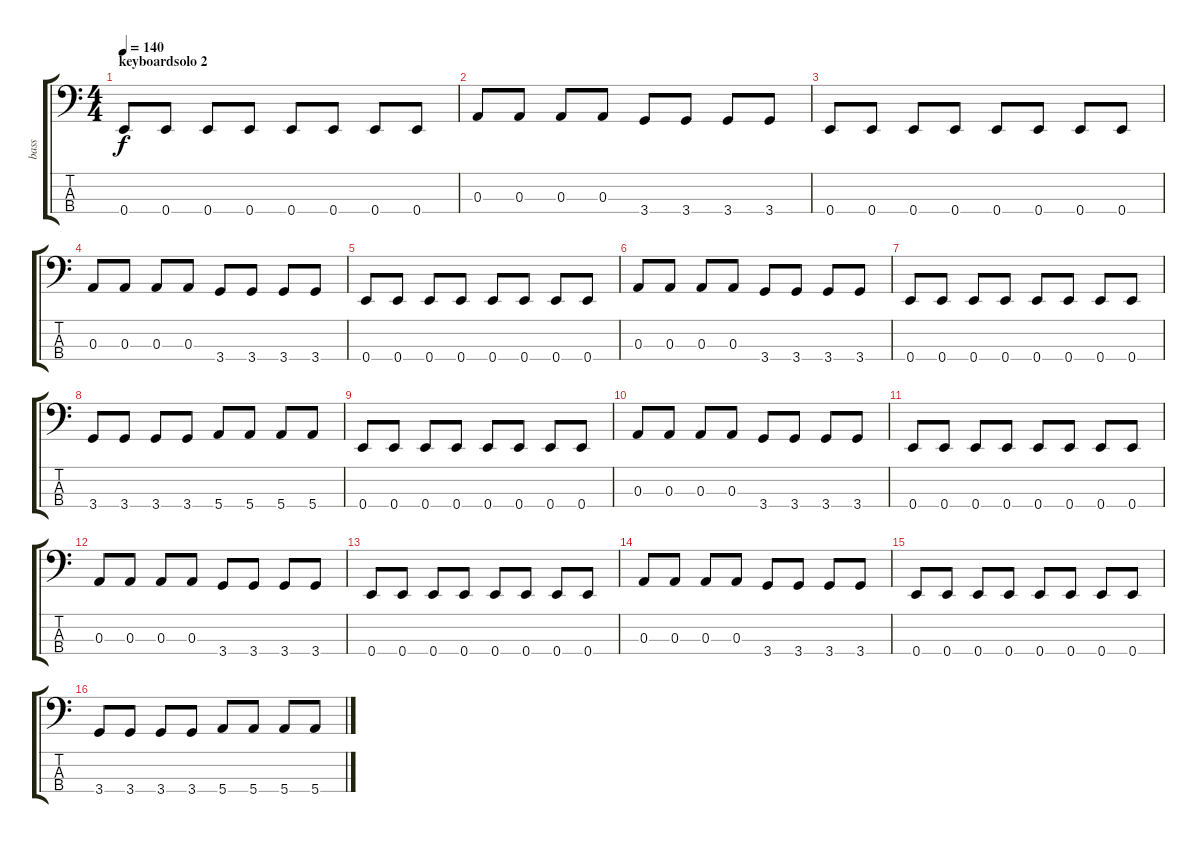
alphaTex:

\track ("bass" "bass") {instrument electricbassfinger}
\staff {score tabs}
\tuning (G2 D2 A1 E1) {hide}
\ts (4 4)
\section ("" "keyboardsolo 2")
\tempo 140
\clef f4
\ks c
0.4.8{dy f} 0.4.8 0.4.8 0.4.8 0.4.8 0.4.8 0.4.8 0.4.8 |
0.3.8 0.3.8 0.3.8 0.3.8 3.4.8 3.4.8 3.4.8 3.4.8 |
0.4.8 0.4.8 0.4.8 0.4.8 0.4.8 0.4.8 0.4.8 0.4.8 |
0.3.8 0.3.8 0.3.8 0.3.8 3.4.8 3.4.8 3.4.8 3.4.8 |
0.4.8 0.4.8 0.4.8 0.4.8 0.4.8 0.4.8 0.4.8 0.4.8 |
0.3.8 0.3.8 0.3.8 0.3.8 3.4.8 3.4.8 3.4.8 3.4.8 |
0.4.8 0.4.8 0.4.8 0.4.8 0.4.8 0.4.8 0.4.8 0.4.8 |
3.4.8 3.4.8 3.4.8 3.4.8 5.4.8 5.4.8 5.4.8 5.4.8 |
0.4.8 0.4.8 0.4.8 0.4.8 0.4.8 0.4.8 0.4.8 0.4.8 |
0.3.8 0.3.8 0.3.8 0.3.8 3.4.8 3.4.8 3.4.8 3.4.8 |
0.4.8 0.4.8 0.4.8 0.4.8 0.4.8 0.4.8 0.4.8 0.4.8 |
0.3.8 0.3.8 0.3.8 0.3.8 3.4.8 3.4.8 3.4.8 3.4.8 |
0.4.8 0.4.8 0.4.8 0.4.8 0.4.8 0.4.8 0.4.8 0.4.8 |
0.3.8 0.3.8 0.3.8 0.3.8 3.4.8 3.4.8 3.4.8 3.4.8 |
0.4.8 0.4.8 0.4.8 0.4.8 0.4.8 0.4.8 0.4.8 0.4.8 |
3.4.8 3.4.8 3.4.8 3.4.8 5.4.8 5.4.8 5.4.8 5.4.8
